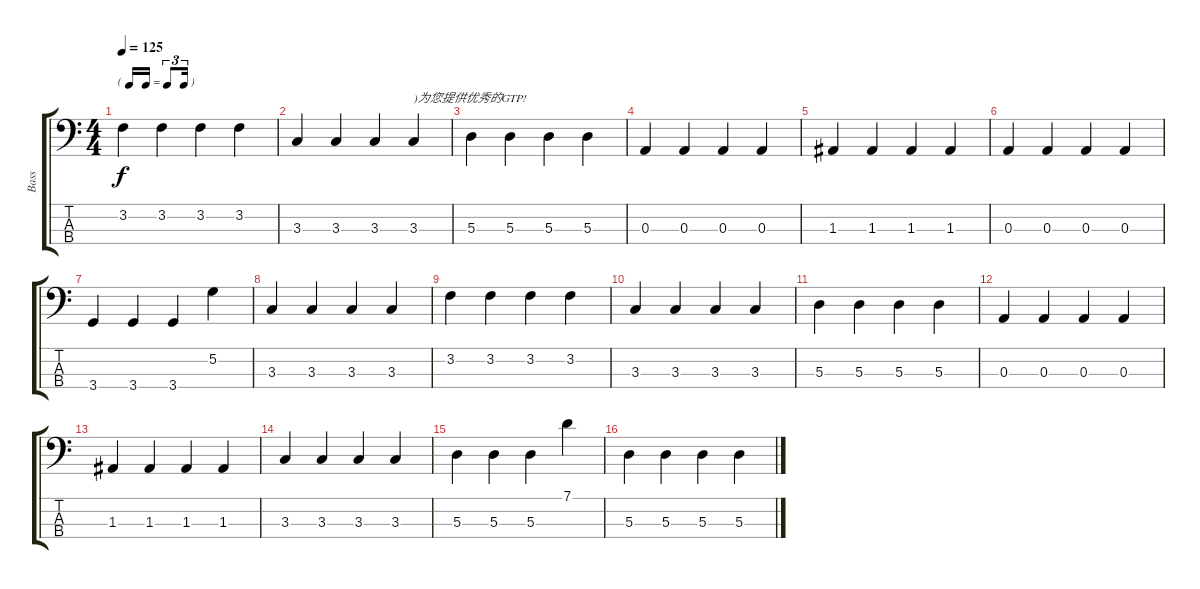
\track ("Bass" "Bass") {instrument electricbassfinger}
\staff {score tabs}
\tuning (G2 D2 A1 E1) {hide}
\ts (4 4)
\tf triplet16th
\tempo 125
\clef f4
\ks c
3.2.4{dy f} 3.2.4 3.2.4 3.2.4 |
3.3.4 3.3.4 3.3.4 3.3.4{txt ")为您提供优秀的GTP!"} |
5.3.4 5.3.4 5.3.4 5.3.4 |
0.3.4 0.3.4 0.3.4 0.3.4 |
1.3.4 1.3.4 1.3.4 1.3.4 |
0.3.4 0.3.4 0.3.4 0.3.4 |
3.4.4 3.4.4 3.4.4 5.2.4 |
3.3.4 3.3.4 3.3.4 3.3.4 |
3.2.4 3.2.4 3.2.4 3.2.4 |
3.3.4 3.3.4 3.3.4 3.3.4 |
5.3.4 5.3.4 5.3.4 5.3.4 |
0.3.4 0.3.4 0.3.4 0.3.4 |
1.3.4 1.3.4 1.3.4 1.3.4 |
3.3.4 3.3.4 3.3.4 3.3.4 |
5.3.4 5.3.4 5.3.4 7.1.4 |
5.3.4 5.3.4 5.3.4 5.3.4
